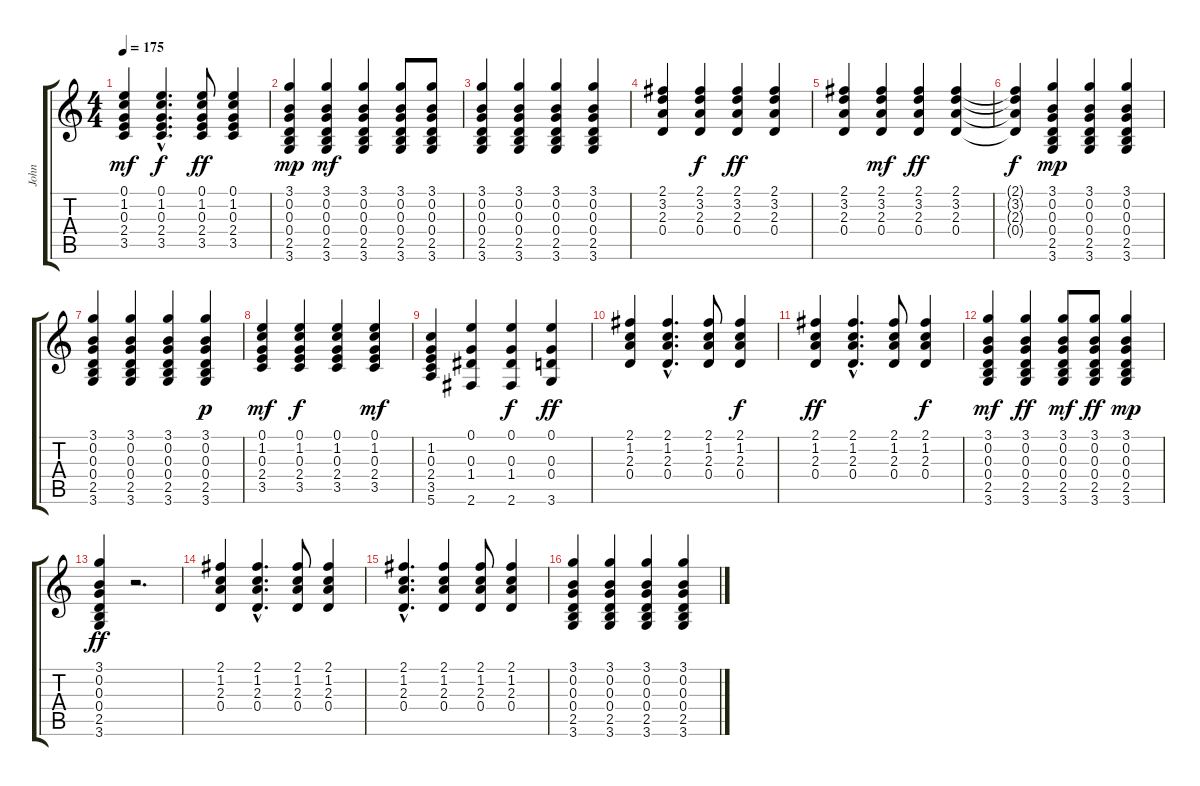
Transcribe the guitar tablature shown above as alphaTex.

\track ("John " "John ") {instrument acousticguitarsteel}
\staff {score tabs}
\tuning (E4 B3 G3 D3 A2 E2) {hide}
\ts (4 4)
\tempo 175
\clef g2
\ks c
(0.1 1.2 0.3 2.4 3.5).4{dy mf} (0.1{hac} 1.2{hac} 0.3{hac} 2.4{hac} 3.5{hac}).4{d dy f} (0.1 1.2 0.3 2.4 3.5).8{dy ff} (0.1 1.2 0.3 2.4 3.5).4 |
(3.1 0.2 0.3 0.4 2.5 3.6).4{dy mp} (3.1 0.2 0.3 0.4 2.5 3.6).4{dy mf} (3.1 0.2 0.3 0.4 2.5 3.6).4 (3.1 0.2 0.3 0.4 2.5 3.6).8 (3.1 0.2 0.3 0.4 2.5 3.6).8 |
(3.1 0.2 0.3 0.4 2.5 3.6).4 (3.1 0.2 0.3 0.4 2.5 3.6).4 (3.1 0.2 0.3 0.4 2.5 3.6).4 (3.1 0.2 0.3 0.4 2.5 3.6).4 |
(2.1 3.2 2.3 0.4).4 (2.1 3.2 2.3 0.4).4{dy f} (2.1 3.2 2.3 0.4).4{dy ff} (2.1 3.2 2.3 0.4).4 |
(2.1 3.2 2.3 0.4).4 (2.1 3.2 2.3 0.4).4{dy mf} (2.1 3.2 2.3 0.4).4{dy ff} (2.1 3.2 2.3 0.4).4 |
(2.1{t} 3.2{t} 2.3{t} 0.4{t}).4{dy f} (3.1 0.2 0.3 0.4 2.5 3.6).4{dy mp} (3.1 0.2 0.3 0.4 2.5 3.6).4 (3.1 0.2 0.3 0.4 2.5 3.6).4 |
(3.1 0.2 0.3 0.4 2.5 3.6).4 (3.1 0.2 0.3 0.4 2.5 3.6).4 (3.1 0.2 0.3 0.4 2.5 3.6).4 (3.1 0.2 0.3 0.4 2.5 3.6).4{dy p} |
(0.1 1.2 0.3 2.4 3.5).4{dy mf} (0.1 1.2 0.3 2.4 3.5).4{dy f} (0.1 1.2 0.3 2.4 3.5).4 (0.1 1.2 0.3 2.4 3.5).4{dy mf} |
(1.2 0.3 2.4 3.5 5.6).4 (0.1 0.3 1.4 2.6).4 (0.1 0.3 1.4 2.6).4{dy f} (0.1 0.3 0.4 3.6).4{dy ff} |
(2.1 1.2 2.3 0.4).4 (2.1{hac} 1.2{hac} 2.3{hac} 0.4{hac}).4{d} (2.1 1.2 2.3 0.4).8 (2.1 1.2 2.3 0.4).4{dy f} |
(2.1 1.2 2.3 0.4).4{dy ff} (2.1{hac} 1.2{hac} 2.3{hac} 0.4{hac}).4{d} (2.1 1.2 2.3 0.4).8 (2.1 1.2 2.3 0.4).4{dy f} |
(3.1 0.2 0.3 0.4 2.5 3.6).4{dy mf} (3.1 0.2 0.3 0.4 2.5 3.6).4{dy ff} (3.1 0.2 0.3 0.4 2.5 3.6).8{dy mf} (3.1 0.2 0.3 0.4 2.5 3.6).8{dy ff} (3.1 0.2 0.3 0.4 2.5 3.6).4{dy mp} |
(3.1 0.2 0.3 0.4 2.5 3.6).4{dy ff} r.2{d} |
(2.1 1.2 2.3 0.4).4 (2.1{hac} 1.2{hac} 2.3{hac} 0.4{hac}).4{d} (2.1 1.2 2.3 0.4).8 (2.1 1.2 2.3 0.4).4 |
(2.1{hac} 1.2{hac} 2.3{hac} 0.4{hac}).4{d} (2.1 1.2 2.3 0.4).4 (2.1 1.2 2.3 0.4).8 (2.1 1.2 2.3 0.4).4 |
(3.1 0.2 0.3 0.4 2.5 3.6).4 (3.1 0.2 0.3 0.4 2.5 3.6).4 (3.1 0.2 0.3 0.4 2.5 3.6).4 (3.1 0.2 0.3 0.4 2.5 3.6).4
